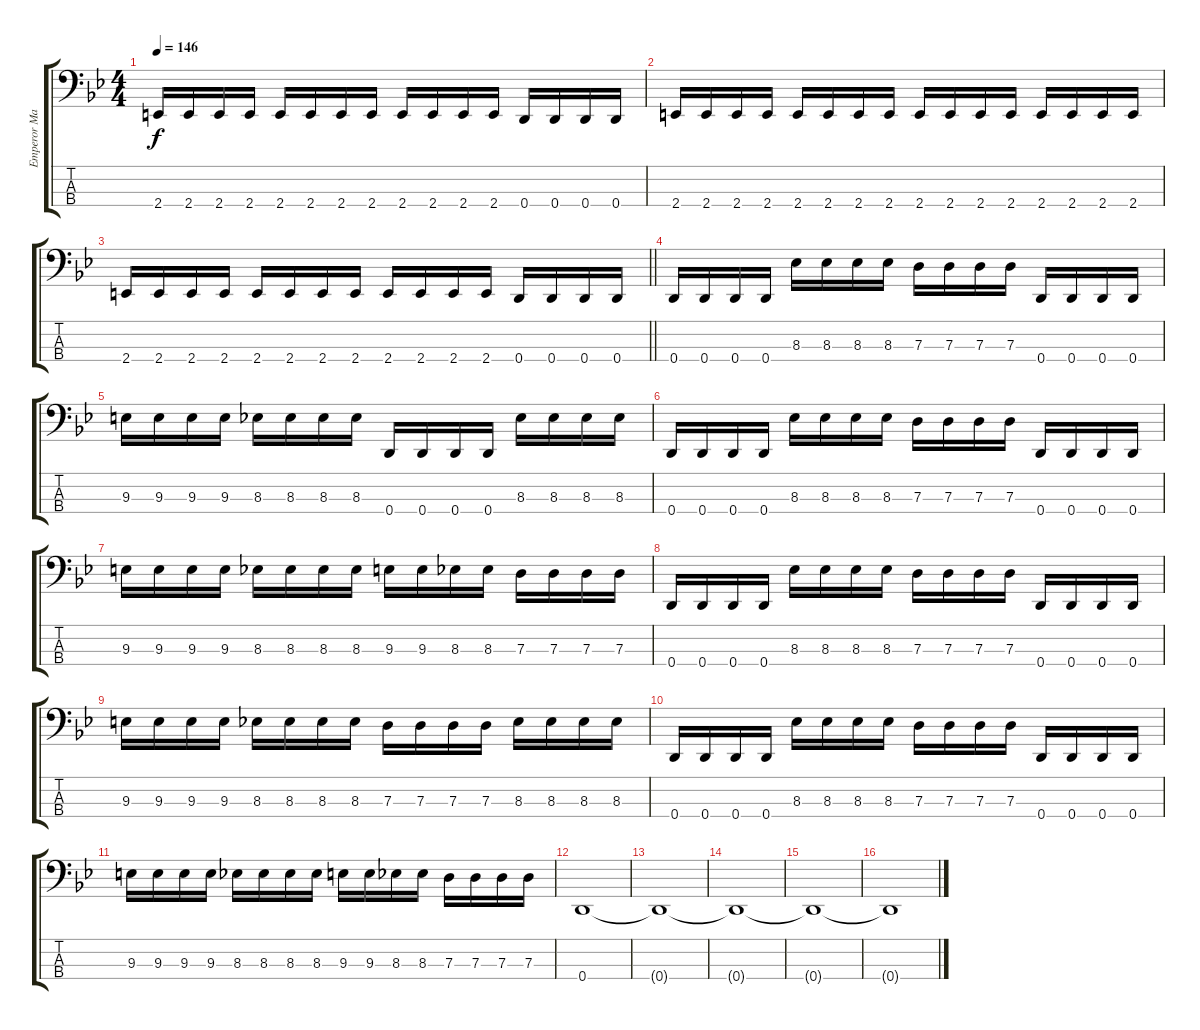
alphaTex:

\track ("Emperor Magus Caligula" "Emperor Ma") {instrument electricbasspick}
\staff {score tabs}
\tuning (F2 C2 G1 D1) {hide}
\ts (4 4)
\tempo 146
\clef f4
\ks bb
2.4.16{dy f} 2.4.16 2.4.16 2.4.16 2.4.16 2.4.16 2.4.16 2.4.16 2.4.16 2.4.16 2.4.16 2.4.16 0.4.16 0.4.16 0.4.16 0.4.16 |
2.4.16 2.4.16 2.4.16 2.4.16 2.4.16 2.4.16 2.4.16 2.4.16 2.4.16 2.4.16 2.4.16 2.4.16 2.4.16 2.4.16 2.4.16 2.4.16 |
\barLineRight lightlight
2.4.16 2.4.16 2.4.16 2.4.16 2.4.16 2.4.16 2.4.16 2.4.16 2.4.16 2.4.16 2.4.16 2.4.16 0.4.16 0.4.16 0.4.16 0.4.16 |
0.4.16 0.4.16 0.4.16 0.4.16 8.3.16 8.3.16 8.3.16 8.3.16 7.3.16 7.3.16 7.3.16 7.3.16 0.4.16 0.4.16 0.4.16 0.4.16 |
9.3.16 9.3.16 9.3.16 9.3.16 8.3.16 8.3.16 8.3.16 8.3.16 0.4.16 0.4.16 0.4.16 0.4.16 8.3.16 8.3.16 8.3.16 8.3.16 |
0.4.16 0.4.16 0.4.16 0.4.16 8.3.16 8.3.16 8.3.16 8.3.16 7.3.16 7.3.16 7.3.16 7.3.16 0.4.16 0.4.16 0.4.16 0.4.16 |
9.3.16 9.3.16 9.3.16 9.3.16 8.3.16 8.3.16 8.3.16 8.3.16 9.3.16 9.3.16 8.3.16 8.3.16 7.3.16 7.3.16 7.3.16 7.3.16 |
0.4.16 0.4.16 0.4.16 0.4.16 8.3.16 8.3.16 8.3.16 8.3.16 7.3.16 7.3.16 7.3.16 7.3.16 0.4.16 0.4.16 0.4.16 0.4.16 |
9.3.16 9.3.16 9.3.16 9.3.16 8.3.16 8.3.16 8.3.16 8.3.16 7.3.16 7.3.16 7.3.16 7.3.16 8.3.16 8.3.16 8.3.16 8.3.16 |
0.4.16 0.4.16 0.4.16 0.4.16 8.3.16 8.3.16 8.3.16 8.3.16 7.3.16 7.3.16 7.3.16 7.3.16 0.4.16 0.4.16 0.4.16 0.4.16 |
9.3.16 9.3.16 9.3.16 9.3.16 8.3.16 8.3.16 8.3.16 8.3.16 9.3.16 9.3.16 8.3.16 8.3.16 7.3.16 7.3.16 7.3.16 7.3.16 |
0.4.1 |
0.4{t}.1 |
0.4{t}.1 |
0.4{t}.1 |
0.4{t}.1
